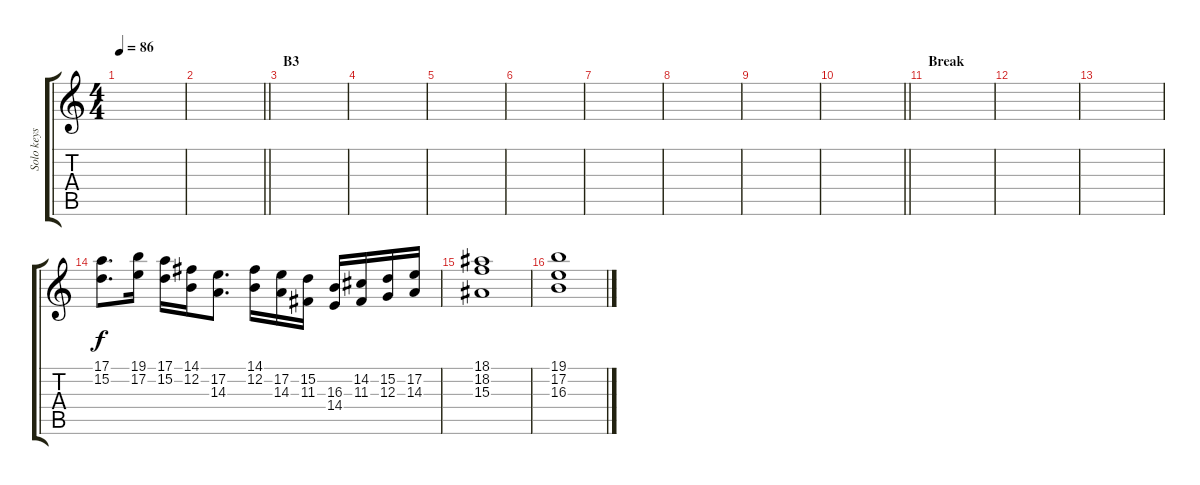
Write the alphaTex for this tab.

\track ("Solo keys" "Solo keys") {instrument lead2sawtooth}
\staff {score tabs}
\tuning (E4 B3 G3 D3 A2 E2) {hide}
\ts (4 4)
\tempo 86
\clef g2
\ks c
|
\barLineRight lightlight
|
\section ("" "B3")
|
|
|
|
|
|
|
\barLineRight lightlight
|
\section ("" "Break")
|
|
|
(17.1 15.2).8{d} (19.1 17.2).16 (17.1 15.2).16 (14.1 12.2).16 (17.2 14.3).8{d} (14.1 12.2).16 (17.2 14.3).16 (15.2 11.3).16 (16.3 14.4).16 (14.2 11.3).16 (15.2 12.3).16 (17.2 14.3).16 |
(18.1 18.2 15.3).1{volume 9} |
(19.1 17.2 16.3).1
